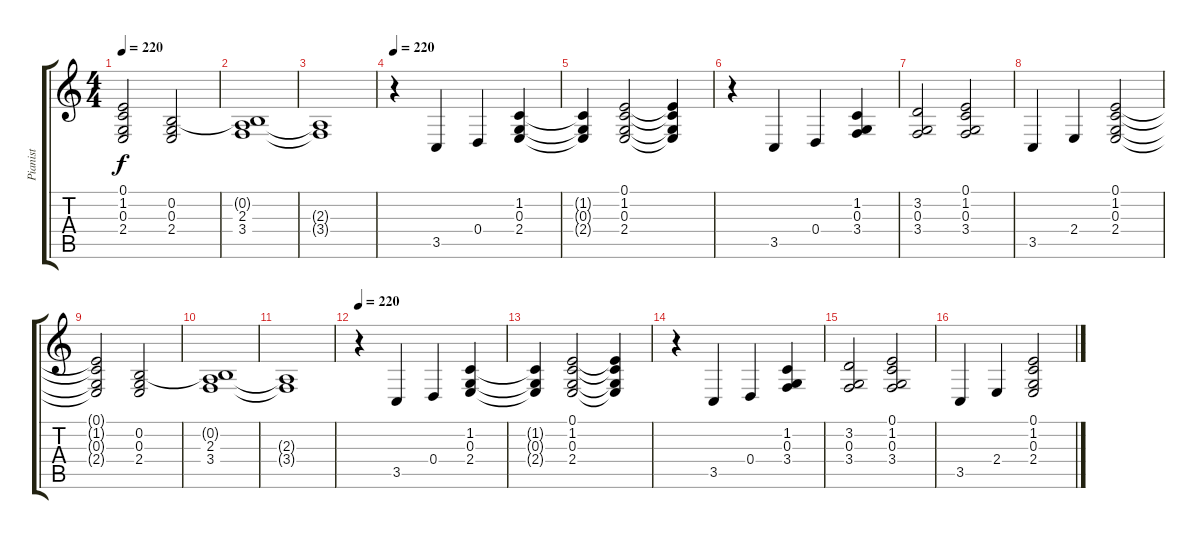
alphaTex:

\track ("Pianist" "Pianist") {instrument brightacousticpiano}
\staff {score tabs}
\tuning (E4 B3 G3 D3 A2 D2) {hide}
\ts (4 4)
\tempo 220
\clef g2
\ks c
(0.1{t} 1.2{t} 0.3{t} 2.4{t}).2{dy f} (0.2 0.3 2.4).2 |
(0.2{t} 2.3 3.4).1 |
(2.3{t} 3.4{t}).1 |
\tempo 220
r.4{instrument acousticgrandpiano} 3.5.4 0.4.4 (1.2 0.3 2.4).4 |
(1.2{t} 0.3{t} 2.4{t}).4 (0.1 1.2 0.3 2.4).2 (0.1{t} 1.2{t} 0.3{t} 2.4{t}).4 |
r.4 3.5.4 0.4.4 (1.2 0.3 3.4).4 |
(3.2 0.3 3.4).2 (0.1 1.2 0.3 3.4).2 |
3.5.4 2.4.4 (0.1 1.2 0.3 2.4).2 |
(0.1{t} 1.2{t} 0.3{t} 2.4{t}).2 (0.2 0.3 2.4).2 |
(0.2{t} 2.3 3.4).1 |
(2.3{t} 3.4{t}).1 |
\tempo 220
r.4{instrument acousticgrandpiano} 3.5.4 0.4.4 (1.2 0.3 2.4).4 |
(1.2{t} 0.3{t} 2.4{t}).4 (0.1 1.2 0.3 2.4).2 (0.1{t} 1.2{t} 0.3{t} 2.4{t}).4 |
r.4 3.5.4 0.4.4 (1.2 0.3 3.4).4 |
(3.2 0.3 3.4).2 (0.1 1.2 0.3 3.4).2 |
3.5.4 2.4.4 (0.1 1.2 0.3 2.4).2
